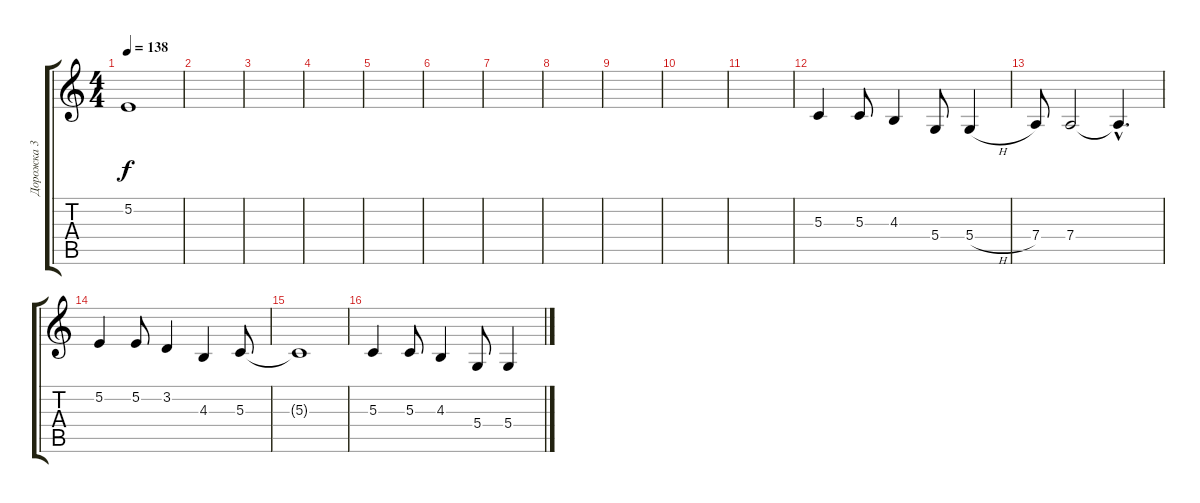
\track ("Дорожка 3" "Дорожка 3") {instrument choiraahs}
\staff {score tabs}
\tuning (E4 B3 G3 D3 A2 E2) {hide}
\ts (4 4)
\tempo 138
\clef g2
\ks c
5.2.1{dy f} |
|
|
|
|
|
|
|
|
|
|
5.3.4 5.3.8 4.3.4 5.4.8 5.4{h}.4 |
7.4.8 7.4.2 7.4{hac t}.4{d} |
5.2.4 5.2.8 3.2.4 4.3.4 5.3.8 |
5.3{t}.1 |
5.3.4 5.3.8 4.3.4 5.4.8 5.4{h}.4
